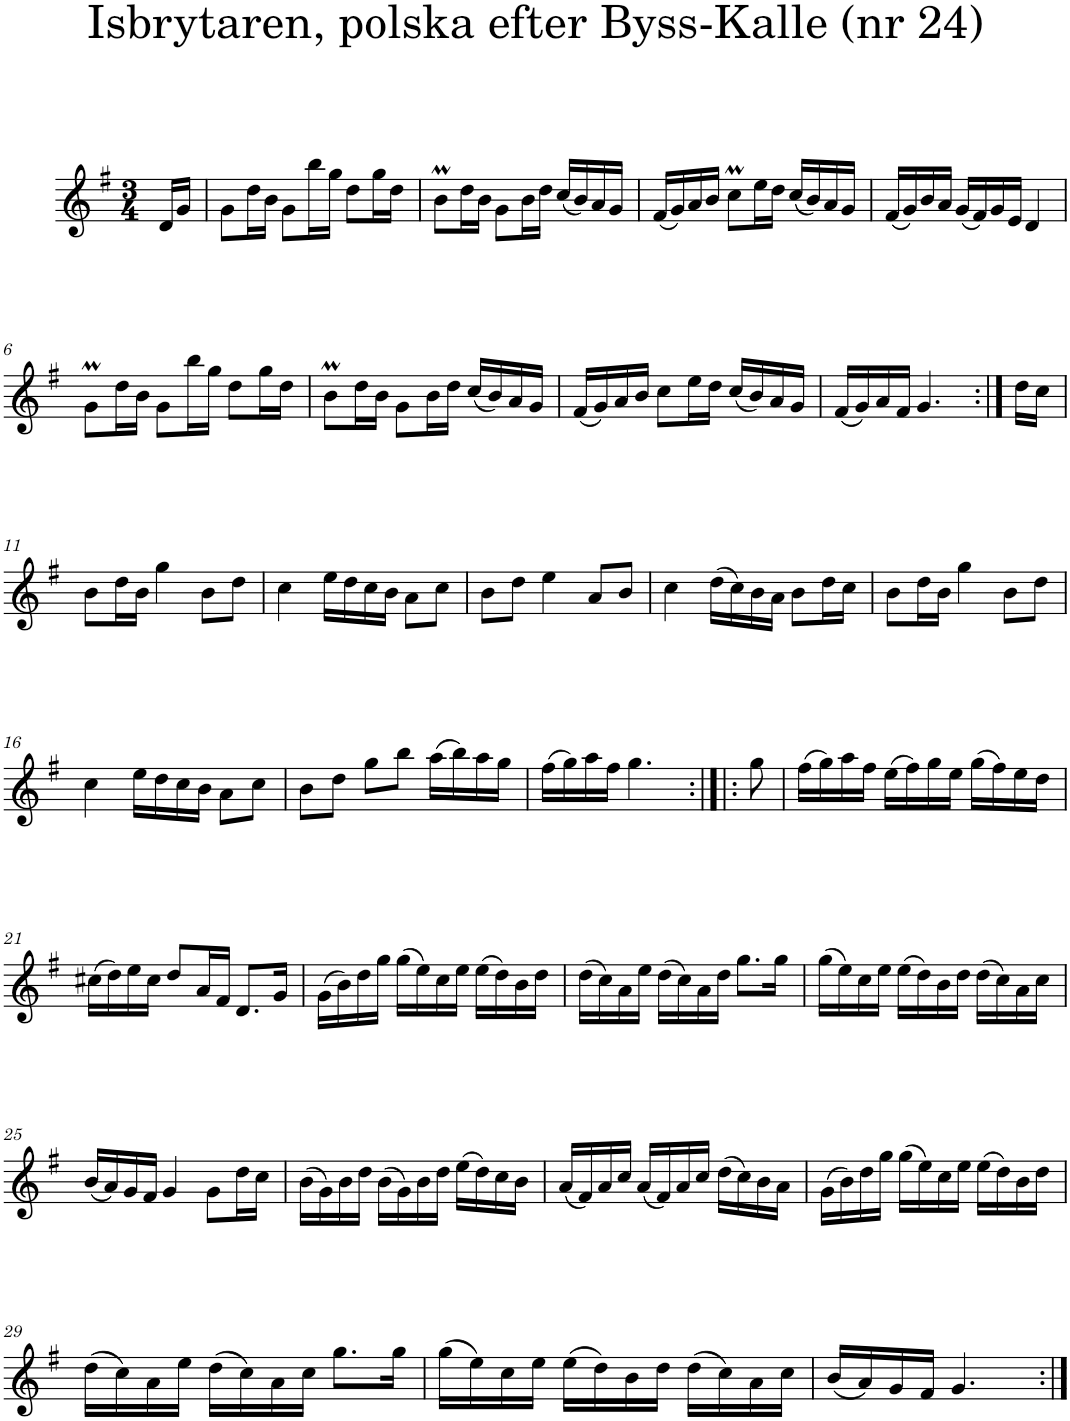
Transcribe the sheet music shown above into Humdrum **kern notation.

**kern
*part1
*staff1
*I"Piano
*I'Pno
*clefG2
*k[f#]
*G:
*M3/4
=1
16d/LL
16g/JJ
=2
8g\L
16dd\L
16b\JJ
8g\L
16bb\L
16gg\JJ
8dd\L
16gg\L
16dd\JJ
=3
8bm\L
16dd\L
16b\JJ
8g\L
16b\L
16dd\JJ
(16cc/LL
16b/)
16a/
16g/JJ
=4
(16f#/LL
16g/)
16a/
16b/JJ
8ccM\L
16ee\L
16dd\JJ
(16cc/LL
16b/)
16a/
16g/JJ
=5
(16f#/LL
16g/)
16b/
16a/JJ
(16g/LL
16f#/)
16g/
16e/JJ
4d/
!!LO:LB:g=z
=6
8gM\L
16dd\L
16b\JJ
8g\L
16bb\L
16gg\JJ
8dd\L
16gg\L
16dd\JJ
=7
8bm\L
16dd\L
16b\JJ
8g\L
16b\L
16dd\JJ
(16cc/LL
16b/)
16a/
16g/JJ
=8
(16f#/LL
16g/)
16a/
16b/JJ
8cc\L
16ee\L
16dd\JJ
(16cc/LL
16b/)
16a/
16g/JJ
=9
(16f#/LL
16g/)
16a/
16f#/JJ
4.g/
=10:|!
16dd\LL
16cc\JJ
!!LO:LB:g=z
=11
8b\L
16dd\L
16b\JJ
4gg\
8b\L
8dd\J
=12
4cc\
16ee\LL
16dd\
16cc\
16b\JJ
8a\L
8cc\J
=13
8b\L
8dd\J
4ee\
8a/L
8b/J
=14
4cc\
(16dd\LL
16cc\)
16b\
16a\JJ
8b\L
16dd\L
16cc\JJ
=15
8b\L
16dd\L
16b\JJ
4gg\
8b\L
8dd\J
!!LO:LB:g=z
=16
4cc\
16ee\LL
16dd\
16cc\
16b\JJ
8a\L
8cc\J
=17
8b\L
8dd\J
8gg\L
8bb\J
(16aa\LL
16bb\)
16aa\
16gg\JJ
=18
(16ff#\LL
16gg\)
16aa\
16ff#\JJ
4.gg\
=19:|!|:
8gg\
=20
(16ff#\LL
16gg\)
16aa\
16ff#\JJ
(16ee\LL
16ff#\)
16gg\
16ee\JJ
(16gg\LL
16ff#\)
16ee\
16dd\JJ
!!LO:LB:g=z
=21
(16cc#X\LL
16dd\)
16ee\
16cc#\JJ
8dd/L
16a/L
16f#/JJ
8.d/L
16g/Jk
=22
(16g\LL
16b\)
16dd\
16gg\JJ
(16gg\LL
16ee\)
16cc\
16ee\JJ
(16ee\LL
16dd\)
16b\
16dd\JJ
=23
(16dd\LL
16cc\)
16a\
16ee\JJ
(16dd\LL
16cc\)
16a\
16dd\JJ
8.gg\L
16gg\Jk
=24
(16gg\LL
16ee\)
16cc\
16ee\JJ
(16ee\LL
16dd\)
16b\
16dd\JJ
(16dd\LL
16cc\)
16a\
16cc\JJ
!!LO:LB:g=z
=25
(16b/LL
16a/)
16g/
16f#/JJ
4g/
8g\L
16dd\L
16cc\JJ
=26
(16b\LL
16g\)
16b\
16dd\JJ
(16b\LL
16g\)
16b\
16dd\JJ
(16ee\LL
16dd\)
16cc\
16b\JJ
=27
(16a/LL
16f#/)
16a/
16cc/JJ
(16a/LL
16f#/)
16a/
16cc/JJ
(16dd\LL
16cc\)
16b\
16a\JJ
=28
(16g\LL
16b\)
16dd\
16gg\JJ
(16gg\LL
16ee\)
16cc\
16ee\JJ
(16ee\LL
16dd\)
16b\
16dd\JJ
!!LO:LB:g=z
=29
(16dd\LL
16cc\)
16a\
16ee\JJ
(16dd\LL
16cc\)
16a\
16cc\JJ
8.gg\L
16gg\Jk
=30
(16gg\LL
16ee\)
16cc\
16ee\JJ
(16ee\LL
16dd\)
16b\
16dd\JJ
(16dd\LL
16cc\)
16a\
16cc\JJ
=31
(16b/LL
16a/)
16g/
16f#/JJ
4.g/
=:|!
*-
